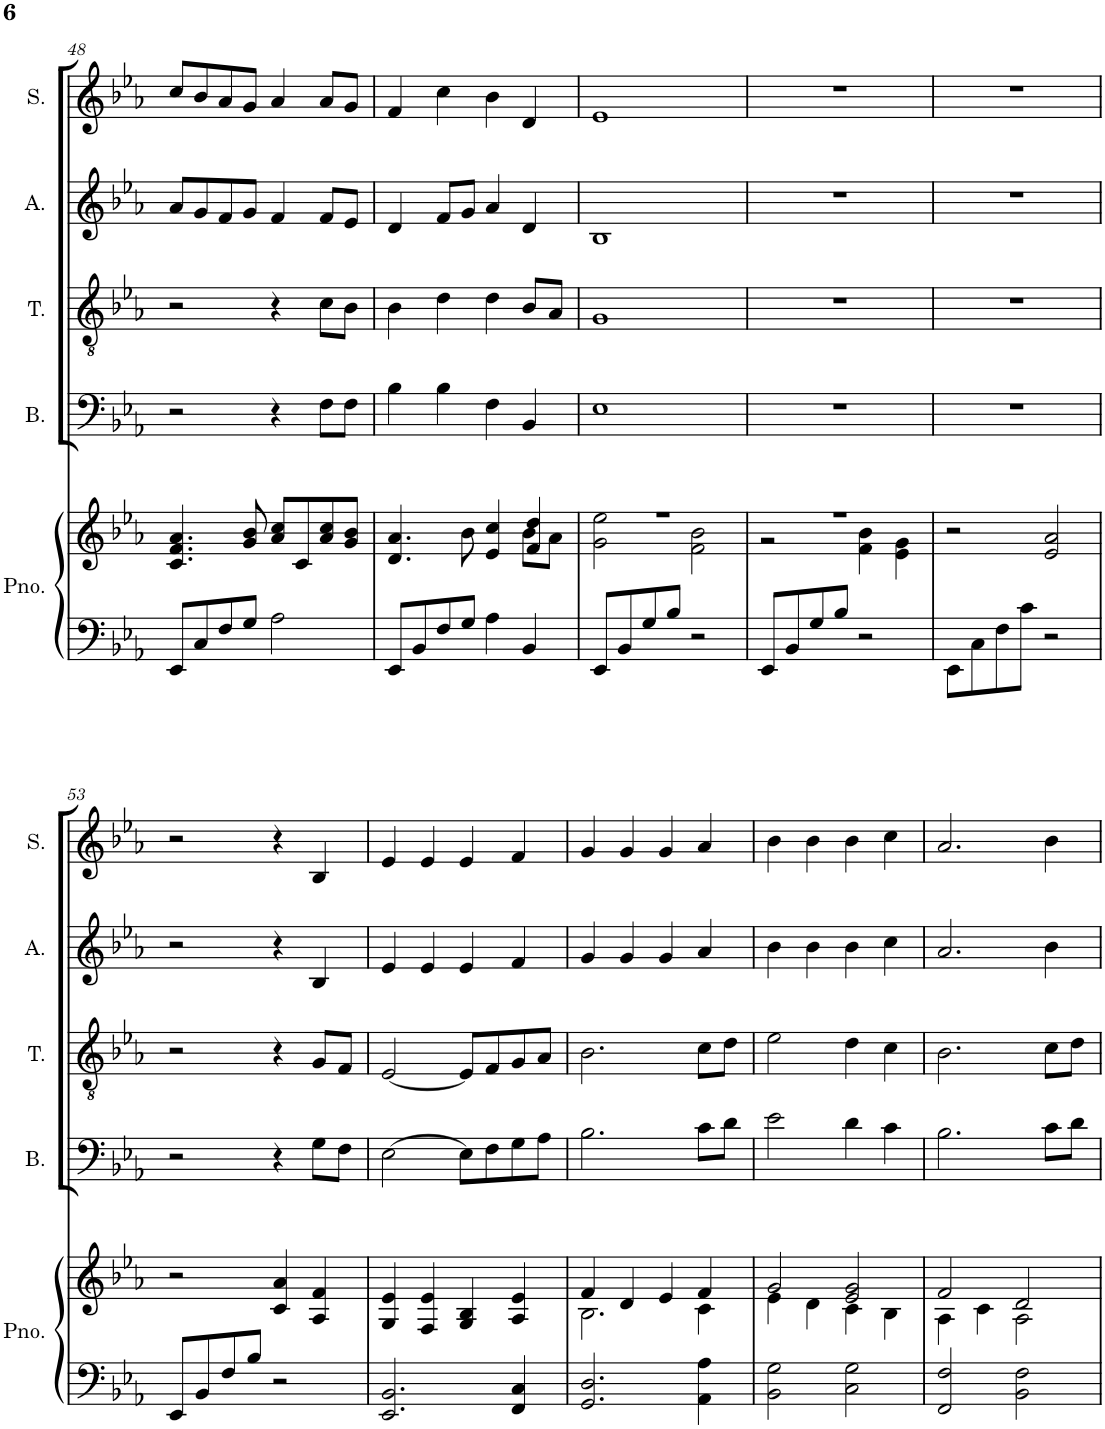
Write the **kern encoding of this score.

**kern	**kern	**kern	**kern	**kern	**kern
*part5	*part5	*part4	*part3	*part2	*part1
*staff6	*staff5	*staff4	*staff3	*staff2	*staff1
*I"Piano	*	*I"Bass	*I"Tenor	*I"Alto	*I"Soprano
*I'Pno.	*	*I'B.	*I'T.	*I'A.	*I'S.
!!LO:PB:g=z
*clefF4	*clefG2	*clefF4	*clefGv2	*clefG2	*clefG2
*k[b-e-a-]	*k[b-e-a-]	*k[b-e-a-]	*k[b-e-a-]	*k[b-e-a-]	*k[b-e-a-]
*M4/4	*M4/4	*M4/4	*M4/4	*M4/4	*M4/4
=48	=48	=48	=48	=48	=48
8EE-/L	4.c/ 4.f/ 4.a-/	2r	2r	8a-/L	8cc/L
8C/	.	.	.	8g/	8b-/
8F/	.	.	.	8f/	8a-/
8G/J	8g/ 8b-/	.	.	8g/J	8g/J
2A-\	8a-/ 8cc/L	4r	4r	4f/	4a-/
.	8c/	.	.	.	.
.	8a-/ 8cc/	8F\L	8c\L	8f/L	8a-/L
.	8g/ 8b-/J	8F\J	8B-\J	8e-/J	8g/J
=49	=49	=49	=49	=49	=49
*	*^	*	*	*	*
8EE-/L	4.d/ 4.a-/	2.ryy	4B-\	4B-\	4d/	4f/
8BB-/	.	.	.	.	.	.
8F/	.	.	4B-\	4d\	8f/L	4cc\
8G/J	8b-\	.	.	.	8g/J	.
4A-\	4e-/ 4cc/	.	4F\	4d\	4a-/	4b-\
4BB-/	4f/ 4dd/	8b-\L	4BB-/	8B-/L	4d/	4d/
.	.	8a-\J	.	8A-/J	.	.
=50	=50	=50	=50	=50	=50	=50
8EE-/L	1r	2g\ 2ee-\	1E-	1G	1B-	1e-
8BB-/	.	.	.	.	.	.
8G/	.	.	.	.	.	.
8B-/J	.	.	.	.	.	.
2r	.	2f\ 2b-\	.	.	.	.
=51	=51	=51	=51	=51	=51	=51
8EE-/L	1r	2r	1r	1r	1r	1r
8BB-/	.	.	.	.	.	.
8G/	.	.	.	.	.	.
8B-/J	.	.	.	.	.	.
2r	.	4f\ 4b-\	.	.	.	.
.	.	4e-\ 4g\	.	.	.	.
*	*v	*v	*	*	*	*
=52	=52	=52	=52	=52	=52
8EE-\L	2r	1r	1r	1r	1r
8C\	.	.	.	.	.
8F\	.	.	.	.	.
8c\J	.	.	.	.	.
2r	2e-/ 2a-/	.	.	.	.
!!LO:LB:g=z
=53	=53	=53	=53	=53	=53
8EE-/L	2r	2r	2r	2r	2r
8BB-/	.	.	.	.	.
8F/	.	.	.	.	.
8B-/J	.	.	.	.	.
2r	4c/ 4a-/	4r	4r	4r	4r
.	4A-/ 4f/	8G\L	8G/L	4B-/	4B-/
.	.	8F\J	8F/J	.	.
=54	=54	=54	=54	=54	=54
2.EE-/ 2.BB-/	4G/ 4e-/	[2E-\	[2E-/	4e-/	4e-/
.	4F/ 4e-/	.	.	4e-/	4e-/
.	4G/ 4B-/	8E-\L]	8E-/L]	4e-/	4e-/
.	.	8F\	8F/	.	.
4FF/ 4C/	4A-/ 4e-/	8G\	8G/	4f/	4f/
.	.	8A-\J	8A-/J	.	.
=55	=55	=55	=55	=55	=55
*	*^	*	*	*	*
2.GG/ 2.D/	4f/	2.B-\	2.B-\	2.B-\	4g/	4g/
.	4d/	.	.	.	4g/	4g/
.	4e-/	.	.	.	4g/	4g/
4AA-\ 4A-\	4f/	4c\	8c\L	8c\L	4a-/	4a-/
.	.	.	8d\J	8d\J	.	.
=56	=56	=56	=56	=56	=56	=56
2BB-\ 2G\	2g/	4e-\	2e-\	2e-\	4b-\	4b-\
.	.	4d\	.	.	4b-\	4b-\
2C\ 2G\	2e-/ 2g/	4c\	4d\	4d\	4b-\	4b-\
.	.	4B-\	4c\	4c\	4cc\	4cc\
=57	=57	=57	=57	=57	=57	=57
2FF/ 2F/	2f/	4A-\	2.B-\	2.B-\	2.a-/	2.a-/
.	.	4c\	.	.	.	.
2BB-\ 2F\	2d/	2A-\	.	.	.	.
.	.	.	8c\L	8c\L	4b-\	4b-\
.	.	.	8d\J	8d\J	.	.
*	*v	*v	*	*	*	*
=	=	=	=	=	=
*-	*-	*-	*-	*-	*-
